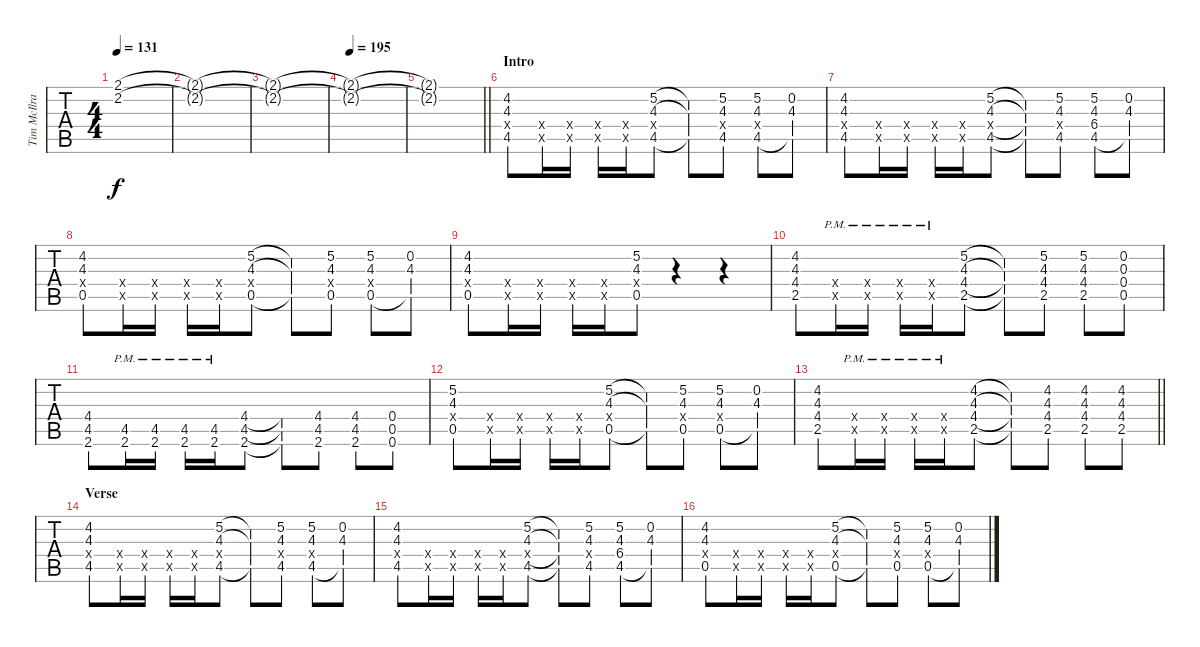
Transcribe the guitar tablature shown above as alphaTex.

\track ("Tim McIlrath - Guitar One" "Tim McIlra") {instrument distortionguitar}
\staff {tabs}
\tuning (Eb4 Bb3 Gb3 Db3 Ab2 Eb2) {hide}
\ts (4 4)
\tempo 131
\clef g2
\ks c
(2.1 2.2).1{dy f} |
(2.1{t} 2.2{t}).1 |
(2.1{t} 2.2{t}).1 |
\tempo 195
(2.1{t} 2.2{t}).1 |
\barLineRight lightlight
(2.1{t} 2.2{t}).1 |
\section ("" "Intro")
(4.2 4.3 4.4{x} 4.5).8 (6.4{x} 4.5{x}).16 (6.4{x} 4.5{x}).16 (6.4{x} 4.5{x}).16 (6.4{x} 4.5{x}).16 (5.2 4.3 6.4{x} 4.5).8 (5.2{t} 4.3{t} 4.5{t}).8 (5.2 4.3 6.4{x} 4.5).8 (5.2 4.3 6.4{x} 4.5).8 (0.2 4.3 4.5{t}).8 |
(4.2 4.3 4.4{x} 4.5).8 (6.4{x} 4.5{x}).16 (6.4{x} 4.5{x}).16 (6.4{x} 4.5{x}).16 (6.4{x} 4.5{x}).16 (5.2 4.3 6.4{x} 4.5).8 (5.2{t} 4.3{t} 6.4{t} 4.5{t}).8 (5.2 4.3 6.4{x} 4.5).8 (5.2 4.3 6.4 4.5).8 (0.2 4.3 4.5{t}).8 |
(4.2 4.3 4.4{x} 0.5).8 (0.4{x} 0.5{x}).16 (0.4{x} 0.5{x}).16 (0.4{x} 0.5{x}).16 (0.4{x} 0.5{x}).16 (5.2 4.3 0.4{x} 0.5).8 (5.2{t} 4.3{t} 0.5{t}).8 (5.2 4.3 0.4{x} 0.5).8 (5.2 4.3 0.4{x} 0.5).8 (0.2 4.3 0.5{t}).8 |
(4.2 4.3 4.4{x} 0.5).8 (0.4{x} 0.5{x}).16 (0.4{x} 0.5{x}).16 (0.4{x} 0.5{x}).16 (0.4{x} 0.5{x}).16 (5.2 4.3 0.4{x} 0.5).8 r.4 r.4 |
(4.2 4.3 4.4 2.5).8 (4.4{pm x} 2.5{pm x}).16 (4.4{pm x} 2.5{pm x}).16 (4.4{pm x} 2.5{pm x}).16 (4.4{pm x} 2.5{pm x}).16 (5.2 4.3 4.4 2.5).8 (5.2{t} 4.3{t} 4.4{t} 2.5{t}).8 (5.2 4.3 4.4 2.5).8 (5.2 4.3 4.4 2.5).8 (0.2 0.3 0.4 0.5).8 |
(4.4 4.5 2.6).8 (4.5{pm} 2.6{pm}).16 (4.5{pm} 2.6{pm}).16 (4.5{pm} 2.6{pm}).16 (4.5{pm} 2.6{pm}).16 (4.4 4.5 2.6).8 (4.4{t} 4.5{t} 2.6{t}).8 (4.4 4.5 2.6).8 (4.4 4.5 2.6).8 (0.4 0.5 0.6).8 |
(5.2 4.3 4.4{x} 0.5).8 (0.4{x} 0.5{x}).16 (0.4{x} 0.5{x}).16 (0.4{x} 0.5{x}).16 (0.4{x} 0.5{x}).16 (5.2 4.3 0.4{x} 0.5).8 (5.2{t} 4.3{t} 0.5{t}).8 (5.2 4.3 0.4{x} 0.5).8 (5.2 4.3 0.4{x} 0.5).8 (0.2 4.3 0.5{t}).8 |
\barLineRight lightlight
(4.2 4.3 4.4 2.5).8 (4.4{pm x} 2.5{pm x}).16 (4.4{pm x} 2.5{pm x}).16 (4.4{pm x} 2.5{pm x}).16 (4.4{pm x} 2.5{pm x}).16 (4.2 4.3 4.4 2.5).8 (4.2{t} 4.3{t} 4.4{t} 2.5{t}).8 (4.2 4.3 4.4 2.5).8 (4.2 4.3 4.4 2.5).8 (4.2 4.3 4.4 2.5).8 |
\section ("" "Verse")
(4.2 4.3 4.4{x} 4.5).8 (6.4{x} 4.5{x}).16 (6.4{x} 4.5{x}).16 (6.4{x} 4.5{x}).16 (6.4{x} 4.5{x}).16 (5.2 4.3 6.4{x} 4.5).8 (5.2{t} 4.3{t} 4.5{t}).8 (5.2 4.3 6.4{x} 4.5).8 (5.2 4.3 6.4{x} 4.5).8 (0.2 4.3 4.5{t}).8 |
(4.2 4.3 4.4{x} 4.5).8 (6.4{x} 4.5{x}).16 (6.4{x} 4.5{x}).16 (6.4{x} 4.5{x}).16 (6.4{x} 4.5{x}).16 (5.2 4.3 6.4{x} 4.5).8 (5.2{t} 4.3{t} 6.4{t} 4.5{t}).8 (5.2 4.3 6.4{x} 4.5).8 (5.2 4.3 6.4 4.5).8 (0.2 4.3 4.5{t}).8 |
(4.2 4.3 4.4{x} 0.5).8 (0.4{x} 0.5{x}).16 (0.4{x} 0.5{x}).16 (0.4{x} 0.5{x}).16 (0.4{x} 0.5{x}).16 (5.2 4.3 0.4{x} 0.5).8 (5.2{t} 4.3{t} 0.5{t}).8 (5.2 4.3 0.4{x} 0.5).8 (5.2 4.3 0.4{x} 0.5).8 (0.2 4.3 0.5{t}).8
